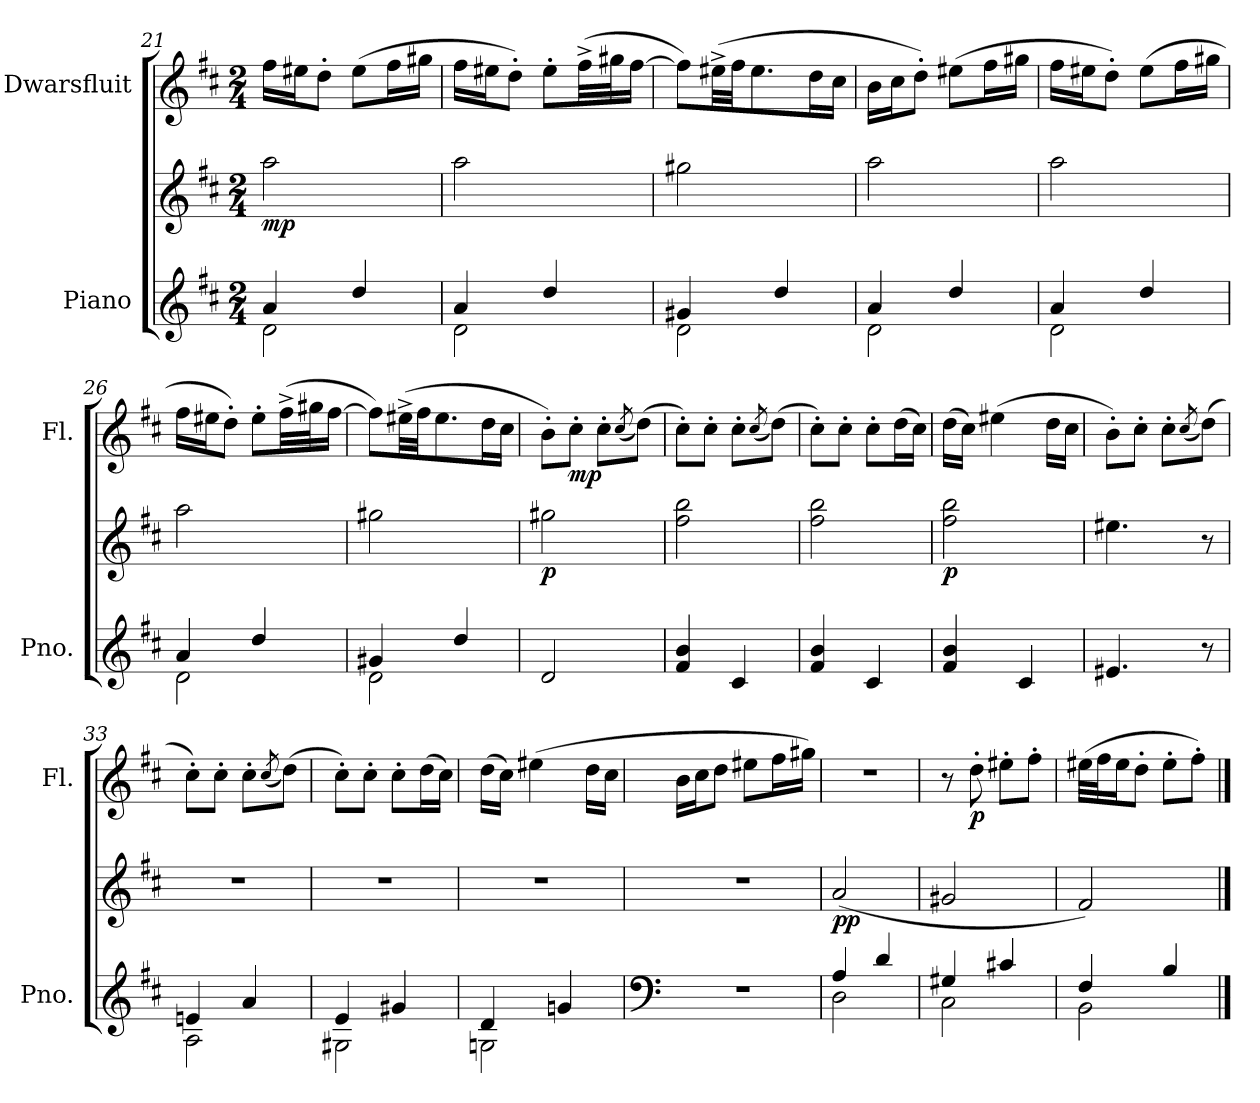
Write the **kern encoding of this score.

**kern	**kern	**dynam	**kern	**dynam
*part2	*part2	*part2	*part1	*part1
*staff3	*staff2	*staff2/3	*staff1	*staff1
*I"Piano	*	*	*I"Dwarsfluit	*
*I'Pno.	*	*	*I'Fl.	*
*clefG2	*clefG2	*	*clefG2	*
*k[f#c#]	*k[f#c#]	*	*k[f#c#]	*
*M2/4	*M2/4	*	*M2/4	*
=21	=21	=21	=21	=21
*^	*	*	*	*
!	!	!	!LO:DY:b	!	!
4a/	2d\	2aa\	mp	16ff#\LL	.
.	.	.	.	16ee#X\J	.
.	.	.	.	8dd'\J	.
4dd/	.	.	.	(8ee#\L	.
.	.	.	.	16ff#\L	.
.	.	.	.	16gg#X\JJ	.
=22	=22	=22	=22	=22	=22
4a/	2d\	2aa\	.	16ff#\LL	.
.	.	.	.	16ee#X\J	.
.	.	.	.	8dd'\J)	.
4dd/	.	.	.	8ee#'\L	.
.	.	.	.	(32ff#^\LL	.
.	.	.	.	32gg#X\J	.
.	.	.	.	[16ff#\JJ	.
!!LO:LB:g=z
=23	=23	=23	=23	=23	=23
4g#X/	2d\	2gg#X\	.	8ff#\L])	.
.	.	.	.	(32ee#X^\LL	.
.	.	.	.	32ff#\JJ	.
.	.	.	.	8.ee#\	.
4dd/	.	.	.	.	.
.	.	.	.	16dd\L	.
.	.	.	.	16cc#\JJ	.
=24	=24	=24	=24	=24	=24
4a/	2d\	2aa\	.	16b\LL	.
.	.	.	.	16cc#\J	.
.	.	.	.	8dd'\J)	.
4dd/	.	.	.	(8ee#X\L	.
.	.	.	.	16ff#\L	.
.	.	.	.	16gg#X\JJ	.
=25	=25	=25	=25	=25	=25
4a/	2d\	2aa\	.	16ff#\LL	.
.	.	.	.	16ee#X\J	.
.	.	.	.	8dd'\J)	.
4dd/	.	.	.	(8ee#\L	.
.	.	.	.	16ff#\L	.
.	.	.	.	16gg#X\JJ	.
=26	=26	=26	=26	=26	=26
4a/	2d\	2aa\	.	16ff#\LL	.
.	.	.	.	16ee#X\J	.
.	.	.	.	8dd'\J)	.
4dd/	.	.	.	8ee#'\L	.
.	.	.	.	(32ff#^\LL	.
.	.	.	.	32gg#X\J	.
.	.	.	.	[16ff#\JJ	.
=27	=27	=27	=27	=27	=27
4g#X/	2d\	2gg#X\	.	8ff#\L])	.
.	.	.	.	(32ee#X^\LL	.
.	.	.	.	32ff#\JJ	.
.	.	.	.	8.ee#\	.
4dd/	.	.	.	.	.
.	.	.	.	16dd\L	.
.	.	.	.	16cc#\JJ	.
*v	*v	*	*	*	*
!!LO:LB:g=z
=28	=28	=28	=28	=28
!	!	!LO:DY:b	!	!
2d/	2gg#X\	p	8b'\L)	.
!	!	!	!	!LO:DY:b
.	.	.	8cc#'\J	mp
.	.	.	8cc#'\L	.
.	.	.	(8qcc#/	.
.	.	.	(8dd\J)	.
=29	=29	=29	=29	=29
4f#/ 4b/	2ff#\ 2bb\	.	8cc#'\L)	.
.	.	.	8cc#'\J	.
4c#/	.	.	8cc#'\L	.
.	.	.	(8qcc#/	.
.	.	.	(8dd\J)	.
=30	=30	=30	=30	=30
4f#/ 4b/	2ff#\ 2bb\	.	8cc#'\L)	.
.	.	.	8cc#'\J	.
4c#/	.	.	8cc#'\L	.
.	.	.	(16dd\L	.
.	.	.	16cc#\JJ)	.
=31	=31	=31	=31	=31
!	!	!LO:DY:b	!	!
4f#/ 4b/	2ff#\ 2bb\	p	(16dd\LL	.
.	.	.	16cc#\JJ)	.
.	.	.	(4ee#X\	.
4c#/	.	.	.	.
.	.	.	16dd\LL	.
.	.	.	16cc#\JJ	.
=32	=32	=32	=32	=32
4.e#X/	4.ee#X\	.	8b'\L)	.
.	.	.	8cc#'\J	.
.	.	.	8cc#'\L	.
.	.	.	(8qcc#/	.
8r	8r	.	(8dd\J)	.
=33	=33	=33	=33	=33
*^	*	*	*	*
4en/	2A\	2r	.	8cc#'\L)	.
.	.	.	.	8cc#'\J	.
4a/	.	.	.	8cc#'\L	.
.	.	.	.	(8qcc#/	.
.	.	.	.	(8dd\J)	.
=34	=34	=34	=34	=34	=34
4e/	2G#X\	2r	.	8cc#'\L)	.
.	.	.	.	8cc#'\J	.
4g#X/	.	.	.	8cc#'\L	.
.	.	.	.	(16dd\L	.
.	.	.	.	16cc#\JJ)	.
!!LO:LB:g=z
=35	=35	=35	=35	=35	=35
4d/	2Gn\	2r	.	(16dd\LL	.
.	.	.	.	16cc#\JJ)	.
.	.	.	.	(4ee#X\	.
4gn/	.	.	.	.	.
.	.	.	.	16dd\LL	.
.	.	.	.	16cc#\JJ	.
*v	*v	*	*	*	*
=36	=36	=36	=36	=36
*clefF4	*	*	*	*
2r	2r	.	16b\LL	.
.	.	.	16cc#\J	.
.	.	.	8dd\J	.
.	.	.	8ee#X\L	.
.	.	.	16ff#\L	.
.	.	.	16gg#X\JJ)	.
=37	=37	=37	=37	=37
*^	*	*	*	*
!	!	!	!LO:DY:b	!	!
4A/	2D\	(2a/	pp	2r	.
4d/	.	.	.	.	.
=38	=38	=38	=38	=38	=38
4G#X/	2C#\	2g#X/	.	8r	.
!	!	!	!	!	!LO:DY:b
.	.	.	.	8dd'\	p
4c#X/	.	.	.	8ee#X'\L	.
.	.	.	.	8ff#'\J	.
=39	=39	=39	=39	=39	=39
4F#/	2BB\	2f#/)	.	(32ee#X\LLL	.
.	.	.	.	32ff#\J	.
.	.	.	.	16ee#\J	.
.	.	.	.	8dd'\J	.
4B/	.	.	.	8ee#'\L	.
.	.	.	.	8ff#'\J)	.
*v	*v	*	*	*	*
==	==	==	==	==
*-	*-	*-	*-	*-
